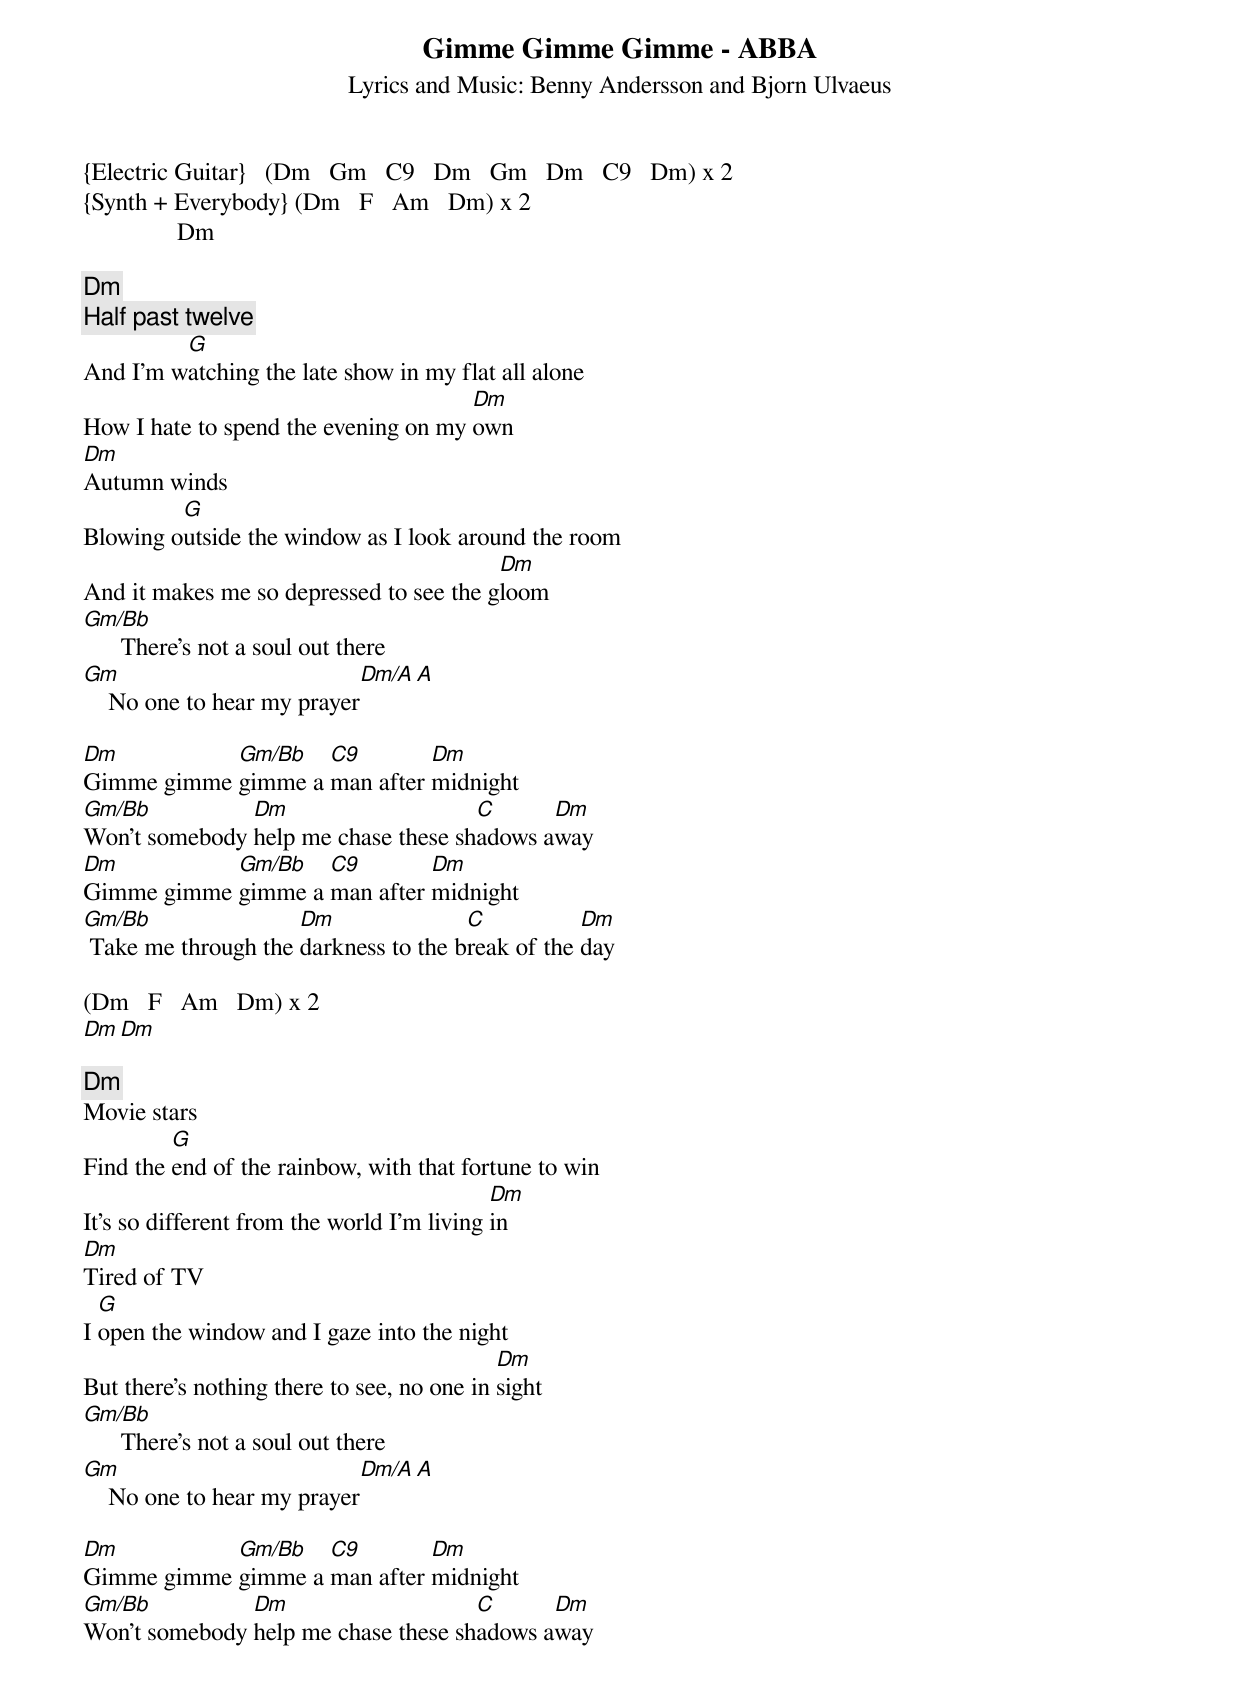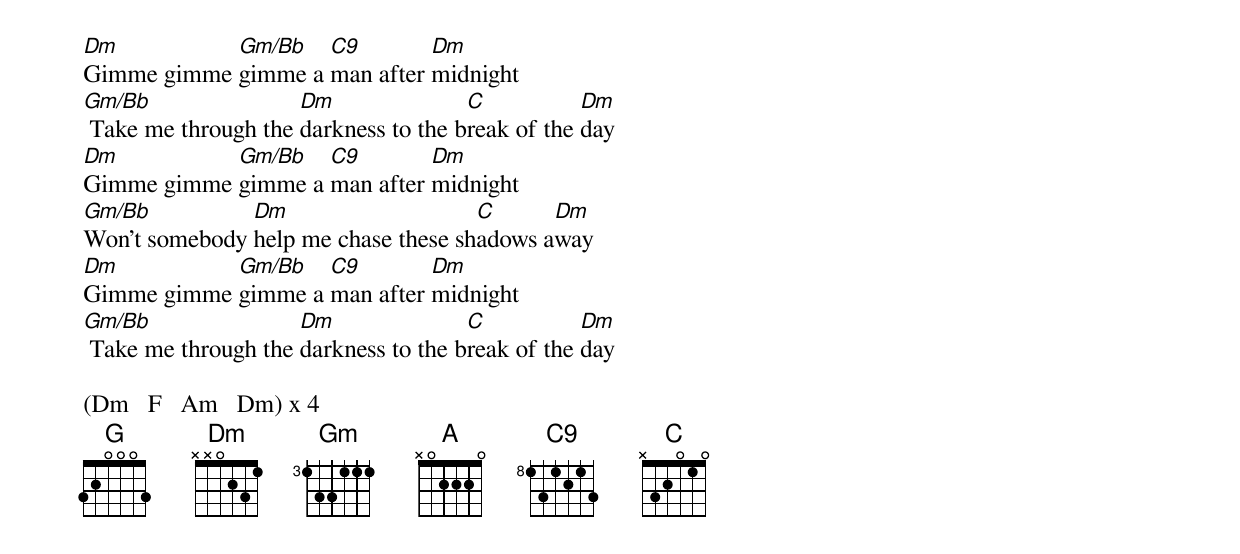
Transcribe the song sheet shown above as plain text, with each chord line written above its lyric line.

Gimme Gimme Gimme - ABBA
Lyrics and Music: Benny Andersson and Bjorn Ulvaeus

{Electric Guitar}   (Dm   Gm   C9   Dm   Gm   Dm   C9   Dm) x 2
{Synth + Everybody} (Dm   F   Am   Dm) x 2
               Dm

[Dm]
Half past twelve
         G
And I'm watching the late show in my flat all alone
                                      Dm
How I hate to spend the evening on my own
Dm
Autumn winds
         G
Blowing outside the window as I look around the room
                                         Dm
And it makes me so depressed to see the gloom
Gm/Bb
      There's not a soul out there
Gm                          Dm/A   A
    No one to hear my prayer

Dm          Gm/Bb   C9        Dm
Gimme gimme gimme a man after midnight
Gm/Bb          Dm                    C      Dm
Won't somebody help me chase these shadows away
Dm          Gm/Bb   C9        Dm
Gimme gimme gimme a man after midnight
Gm/Bb                Dm               C           Dm
 Take me through the darkness to the break of the day

(Dm   F   Am   Dm) x 2
 Dm   Dm

[Dm]
Movie stars
         G
Find the end of the rainbow, with that fortune to win
                                            Dm
It's so different from the world I'm living in
Dm
Tired of TV
  G
I open the window and I gaze into the night
                                            Dm
But there's nothing there to see, no one in sight
Gm/Bb
      There's not a soul out there
Gm                          Dm/A   A
    No one to hear my prayer

Dm          Gm/Bb   C9        Dm
Gimme gimme gimme a man after midnight
Gm/Bb          Dm                    C      Dm
Won't somebody help me chase these shadows away
Dm          Gm/Bb   C9        Dm
Gimme gimme gimme a man after midnight
Gm/Bb                Dm               C           Dm
 Take me through the darkness to the break of the day
Dm          Gm/Bb   C9        Dm
Gimme gimme gimme a man after midnight
Gm/Bb          Dm                    C      Dm
Won't somebody help me chase these shadows away
Dm          Gm/Bb   C9        Dm
Gimme gimme gimme a man after midnight
Gm/Bb                Dm               C           Dm
 Take me through the darkness to the break of the day

(Dm   F   Am   Dm) x 4
